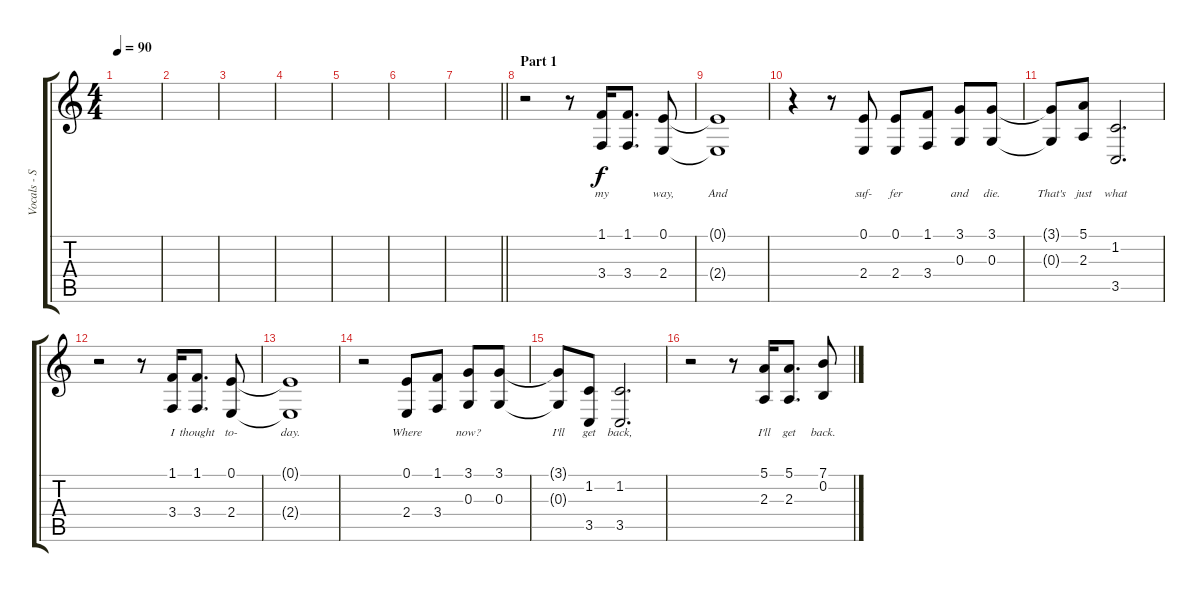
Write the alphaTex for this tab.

\track ("Vocals - Simon Neil" "Vocals - S") {instrument altosax}
\staff {score tabs}
\tuning (E4 B3 G3 D3 A2 E2) {hide}
\ts (4 4)
\tempo 90
\clef g2
\ks c
|
|
|
|
|
|
\barLineRight lightlight
|
\section ("" "Part 1")
r.2{volume 13} r.8 (1.1 3.4).16{lyrics (0 "my") lyrics (1 "") lyrics (2 "") lyrics (3 "") lyrics (4 "")} (1.1 3.4).8{d lyrics (0 "") lyrics (1 "") lyrics (2 "") lyrics (3 "") lyrics (4 "")} (0.1 2.4).8{lyrics (0 "way,") lyrics (1 "") lyrics (2 "") lyrics (3 "") lyrics (4 "")} |
(0.1{t} 2.4{t}).1{lyrics (0 "And") lyrics (1 "") lyrics (2 "") lyrics (3 "") lyrics (4 "")} |
r.4 r.8 (0.1 2.4).8{lyrics (0 "suf-") lyrics (1 "") lyrics (2 "") lyrics (3 "") lyrics (4 "")} (0.1 2.4).8{lyrics (0 "fer") lyrics (1 "") lyrics (2 "") lyrics (3 "") lyrics (4 "")} (1.1 3.4).8{lyrics (0 "") lyrics (1 "") lyrics (2 "") lyrics (3 "") lyrics (4 "")} (3.1 0.3).8{lyrics (0 "and") lyrics (1 "") lyrics (2 "") lyrics (3 "") lyrics (4 "")} (3.1 0.3).8{lyrics (0 "die.") lyrics (1 "") lyrics (2 "") lyrics (3 "") lyrics (4 "")} |
(3.1{t} 0.3{t}).8{lyrics (0 "That's") lyrics (1 "") lyrics (2 "") lyrics (3 "") lyrics (4 "")} (5.1 2.3).8{lyrics (0 "just") lyrics (1 "") lyrics (2 "") lyrics (3 "") lyrics (4 "")} (1.2 3.5).2{d lyrics (0 "what") lyrics (1 "") lyrics (2 "") lyrics (3 "") lyrics (4 "")} |
r.2 r.8 (1.1 3.4).16{lyrics (0 "I") lyrics (1 "") lyrics (2 "") lyrics (3 "") lyrics (4 "")} (1.1 3.4).8{d lyrics (0 "thought") lyrics (1 "") lyrics (2 "") lyrics (3 "") lyrics (4 "")} (0.1 2.4).8{lyrics (0 "to-") lyrics (1 "") lyrics (2 "") lyrics (3 "") lyrics (4 "")} |
(0.1{t} 2.4{t}).1{lyrics (0 "day.") lyrics (1 "") lyrics (2 "") lyrics (3 "") lyrics (4 "")} |
r.2 (0.1 2.4).8{lyrics (0 "Where") lyrics (1 "") lyrics (2 "") lyrics (3 "") lyrics (4 "")} (1.1 3.4).8{lyrics (0 "") lyrics (1 "") lyrics (2 "") lyrics (3 "") lyrics (4 "")} (3.1 0.3).8{lyrics (0 "now?") lyrics (1 "") lyrics (2 "") lyrics (3 "") lyrics (4 "")} (3.1 0.3).8{lyrics (0 "") lyrics (1 "") lyrics (2 "") lyrics (3 "") lyrics (4 "")} |
(3.1{t} 0.3{t}).8{lyrics (0 "I'll") lyrics (1 "") lyrics (2 "") lyrics (3 "") lyrics (4 "")} (1.2 3.5).8{lyrics (0 "get") lyrics (1 "") lyrics (2 "") lyrics (3 "") lyrics (4 "")} (1.2 3.5).2{d lyrics (0 "back,") lyrics (1 "") lyrics (2 "") lyrics (3 "") lyrics (4 "")} |
r.2 r.8 (5.1 2.3).16{lyrics (0 "I'll") lyrics (1 "") lyrics (2 "") lyrics (3 "") lyrics (4 "")} (5.1 2.3).8{d lyrics (0 "get") lyrics (1 "") lyrics (2 "") lyrics (3 "") lyrics (4 "")} (7.1 0.2).8{lyrics (0 "back.") lyrics (1 "") lyrics (2 "") lyrics (3 "") lyrics (4 "")}
